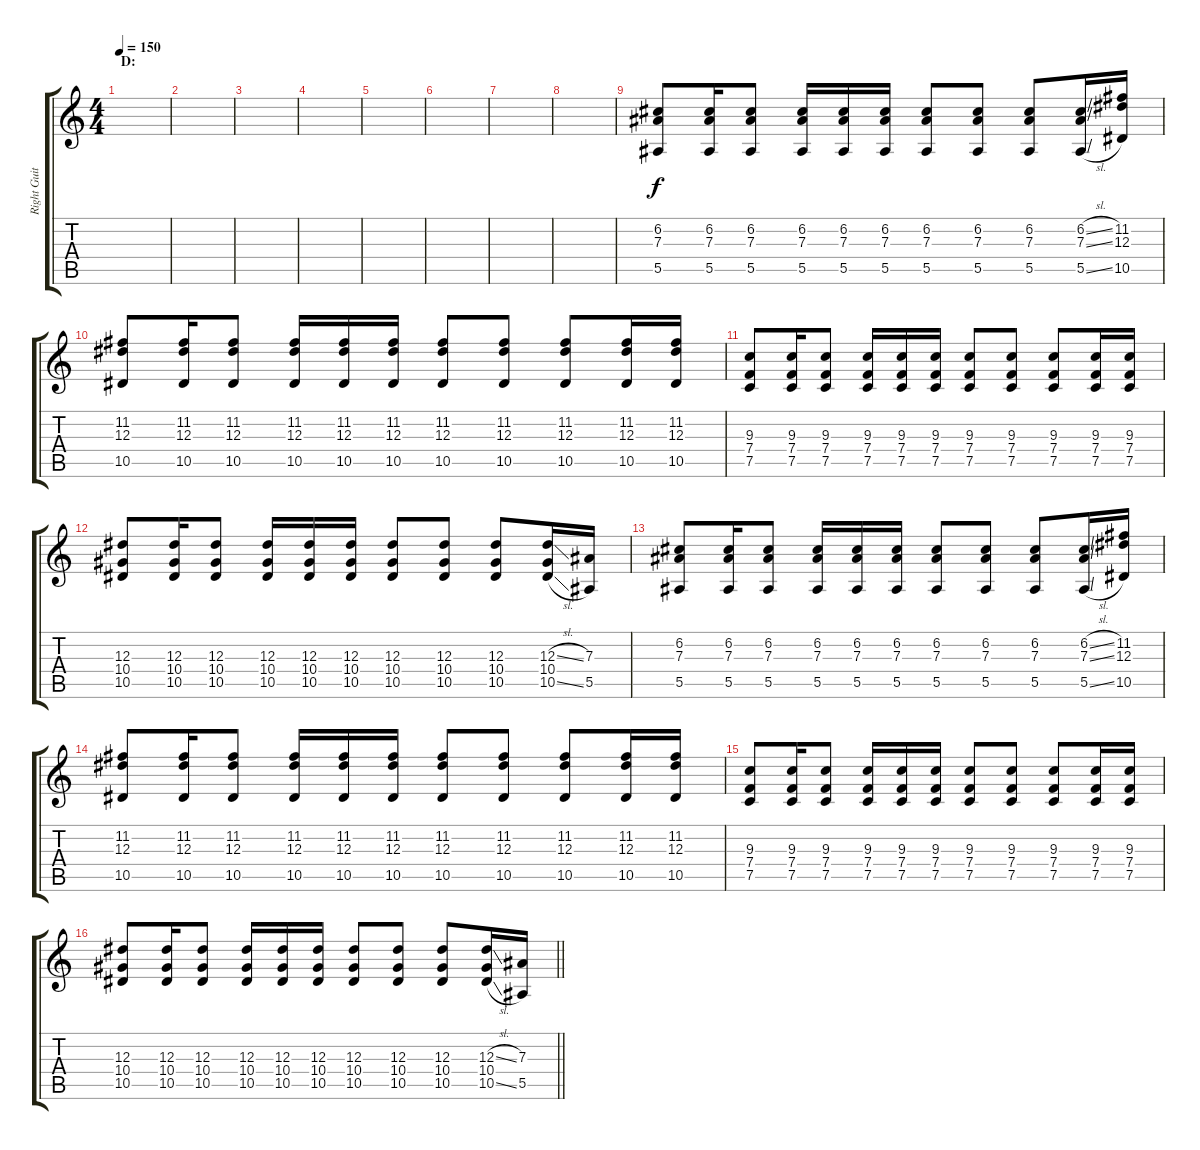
\track ("Right Guitar" "Right Guit") {instrument distortionguitar}
\staff {score tabs}
\tuning (C4 G3 Eb3 Bb2 F2 C2) {hide}
\ts (4 4)
\section ("" "D:")
\tempo 150
\clef g2
\ks c
|
|
|
|
|
|
|
|
(6.2 7.3 5.5).8 (6.2 7.3 5.5).16 (6.2 7.3 5.5).8 (6.2 7.3 5.5).16 (6.2 7.3 5.5).16 (6.2 7.3 5.5).16 (6.2 7.3 5.5).8 (6.2 7.3 5.5).8 (6.2 7.3 5.5).8 (6.2{sl} 7.3{sl} 5.5{sl}).16 (11.2 12.3 10.5).16 |
(11.2 12.3 10.5).8 (11.2 12.3 10.5).16 (11.2 12.3 10.5).8 (11.2 12.3 10.5).16 (11.2 12.3 10.5).16 (11.2 12.3 10.5).16 (11.2 12.3 10.5).8 (11.2 12.3 10.5).8 (11.2 12.3 10.5).8 (11.2 12.3 10.5).16 (11.2 12.3 10.5).16 |
(9.3 7.4 7.5).8 (9.3 7.4 7.5).16 (9.3 7.4 7.5).8 (9.3 7.4 7.5).16 (9.3 7.4 7.5).16 (9.3 7.4 7.5).16 (9.3 7.4 7.5).8 (9.3 7.4 7.5).8 (9.3 7.4 7.5).8 (9.3 7.4 7.5).16 (9.3 7.4 7.5).16 |
(12.3 10.4 10.5).8 (12.3 10.4 10.5).16 (12.3 10.4 10.5).8 (12.3 10.4 10.5).16 (12.3 10.4 10.5).16 (12.3 10.4 10.5).16 (12.3 10.4 10.5).8 (12.3 10.4 10.5).8 (12.3 10.4 10.5).8 (12.3{sl} 10.4 10.5{sl}).16 (7.3 5.5).16 |
(6.2 7.3 5.5).8 (6.2 7.3 5.5).16 (6.2 7.3 5.5).8 (6.2 7.3 5.5).16 (6.2 7.3 5.5).16 (6.2 7.3 5.5).16 (6.2 7.3 5.5).8 (6.2 7.3 5.5).8 (6.2 7.3 5.5).8 (6.2{sl} 7.3{sl} 5.5{sl}).16 (11.2 12.3 10.5).16 |
(11.2 12.3 10.5).8 (11.2 12.3 10.5).16 (11.2 12.3 10.5).8 (11.2 12.3 10.5).16 (11.2 12.3 10.5).16 (11.2 12.3 10.5).16 (11.2 12.3 10.5).8 (11.2 12.3 10.5).8 (11.2 12.3 10.5).8 (11.2 12.3 10.5).16 (11.2 12.3 10.5).16 |
(9.3 7.4 7.5).8 (9.3 7.4 7.5).16 (9.3 7.4 7.5).8 (9.3 7.4 7.5).16 (9.3 7.4 7.5).16 (9.3 7.4 7.5).16 (9.3 7.4 7.5).8 (9.3 7.4 7.5).8 (9.3 7.4 7.5).8 (9.3 7.4 7.5).16 (9.3 7.4 7.5).16 |
\barLineRight lightlight
(12.3 10.4 10.5).8 (12.3 10.4 10.5).16 (12.3 10.4 10.5).8 (12.3 10.4 10.5).16 (12.3 10.4 10.5).16 (12.3 10.4 10.5).16 (12.3 10.4 10.5).8 (12.3 10.4 10.5).8 (12.3 10.4 10.5).8 (12.3{sl} 10.4 10.5{sl}).16 (7.3 5.5).16
